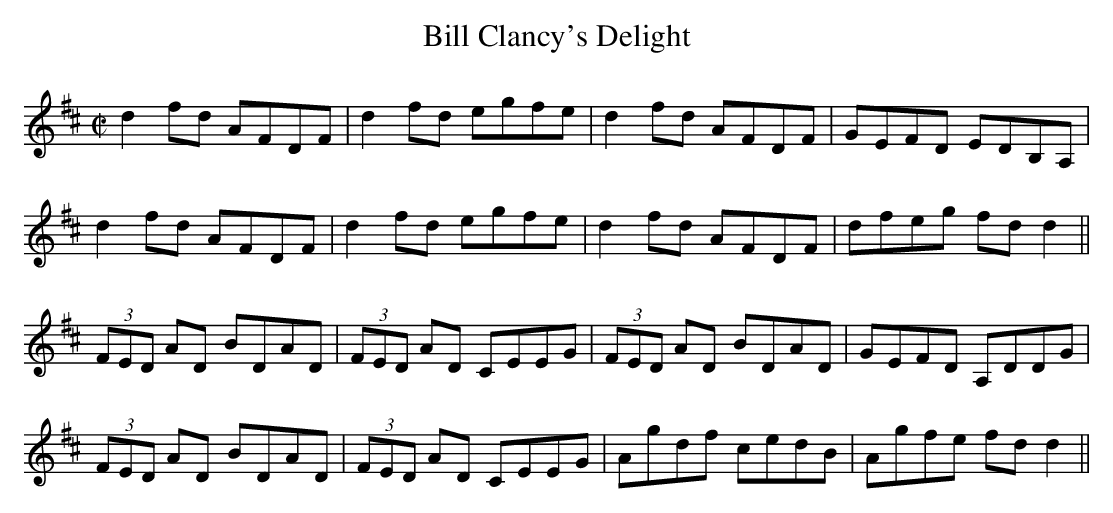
X:1
T:Bill Clancy's Delight
M:C|
L:1/8
K:D
d2 fd AFDF|d2 fd egfe|d2 fd AFDF|GEFD EDB,A,|
d2 fd AFDF|d2 fd egfe|d2 fd AFDF|dfeg fd d2||
(3FED AD BDAD|(3FED AD CEEG|(3FED AD BDAD|GEFD A,DDG|
(3FED AD BDAD|(3FED AD CEEG|Agdf cedB|Agfe fd d2||
